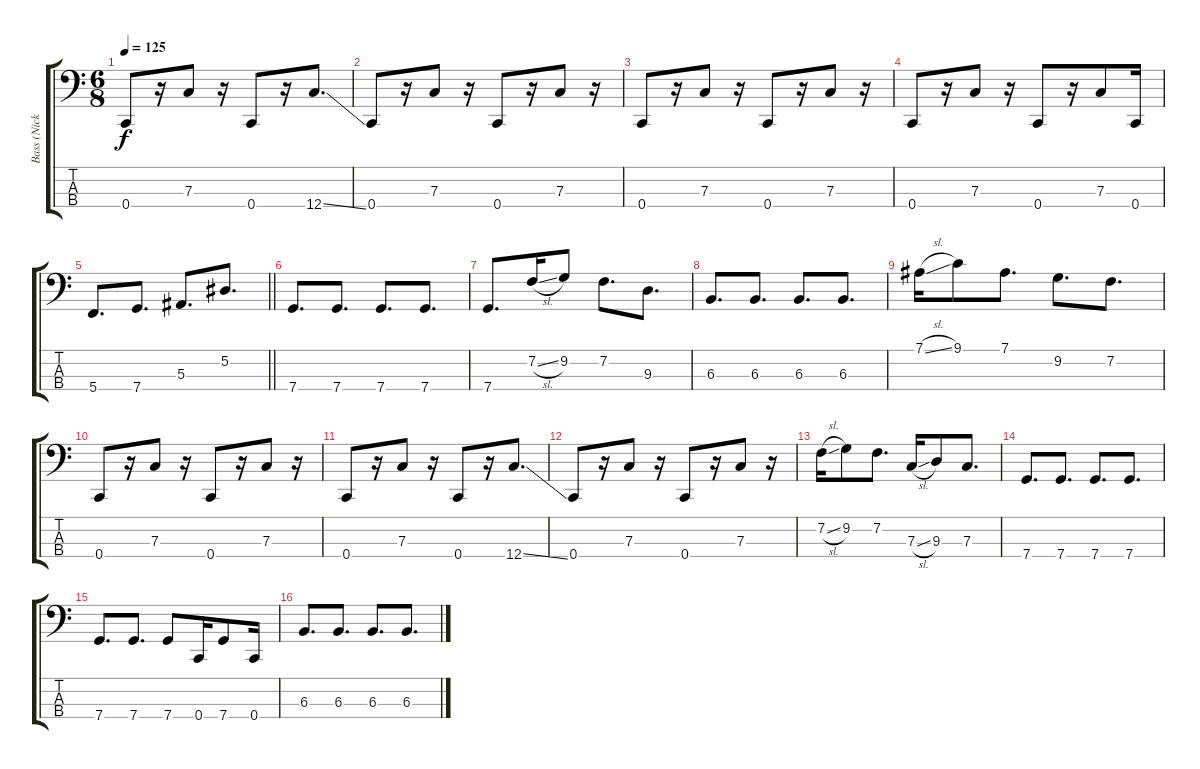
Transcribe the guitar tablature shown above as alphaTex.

\track ("Bass (Nick Oliveri)" "Bass (Nick") {instrument electricbasspick}
\staff {score tabs}
\tuning (Eb2 Bb1 F1 C1) {hide}
\ts (6 8)
\tempo 125
\clef f4
\ks c
0.4.8{dy f} r.16 7.3.8 r.16 0.4.8 r.16 12.4{ss}.8{d} |
0.4.8 r.16 7.3.8 r.16 0.4.8 r.16 7.3.8 r.16 |
0.4.8 r.16 7.3.8 r.16 0.4.8 r.16 7.3.8 r.16 |
0.4.8 r.16 7.3.8 r.16 0.4.8 r.16 7.3.8 0.4.16 |
\barLineRight lightlight
5.4.8{d} 7.4.8{d} 5.3.8{d} 5.2.8{d} |
7.4.8{d} 7.4.8{d} 7.4.8{d} 7.4.8{d} |
7.4.8{d} 7.2{sl}.16 9.2.8 7.2.8{d} 9.3.8{d} |
6.3.8{d} 6.3.8{d} 6.3.8{d} 6.3.8{d} |
7.1{sl}.16 9.1.8 7.1.8{d} 9.2.8{d} 7.2.8{d} |
0.4.8 r.16 7.3.8 r.16 0.4.8 r.16 7.3.8 r.16 |
0.4.8 r.16 7.3.8 r.16 0.4.8 r.16 12.4{ss}.8{d} |
0.4.8 r.16 7.3.8 r.16 0.4.8 r.16 7.3.8 r.16 |
7.2{sl}.16 9.2.8 7.2.8{d} 7.3{sl}.16 9.3.8 7.3.8{d} |
7.4.8{d} 7.4.8{d} 7.4.8{d} 7.4.8{d} |
7.4.8{d} 7.4.8{d} 7.4.8 0.4.16 7.4.8 0.4.16 |
6.3.8{d} 6.3.8{d} 6.3.8{d} 6.3.8{d}
